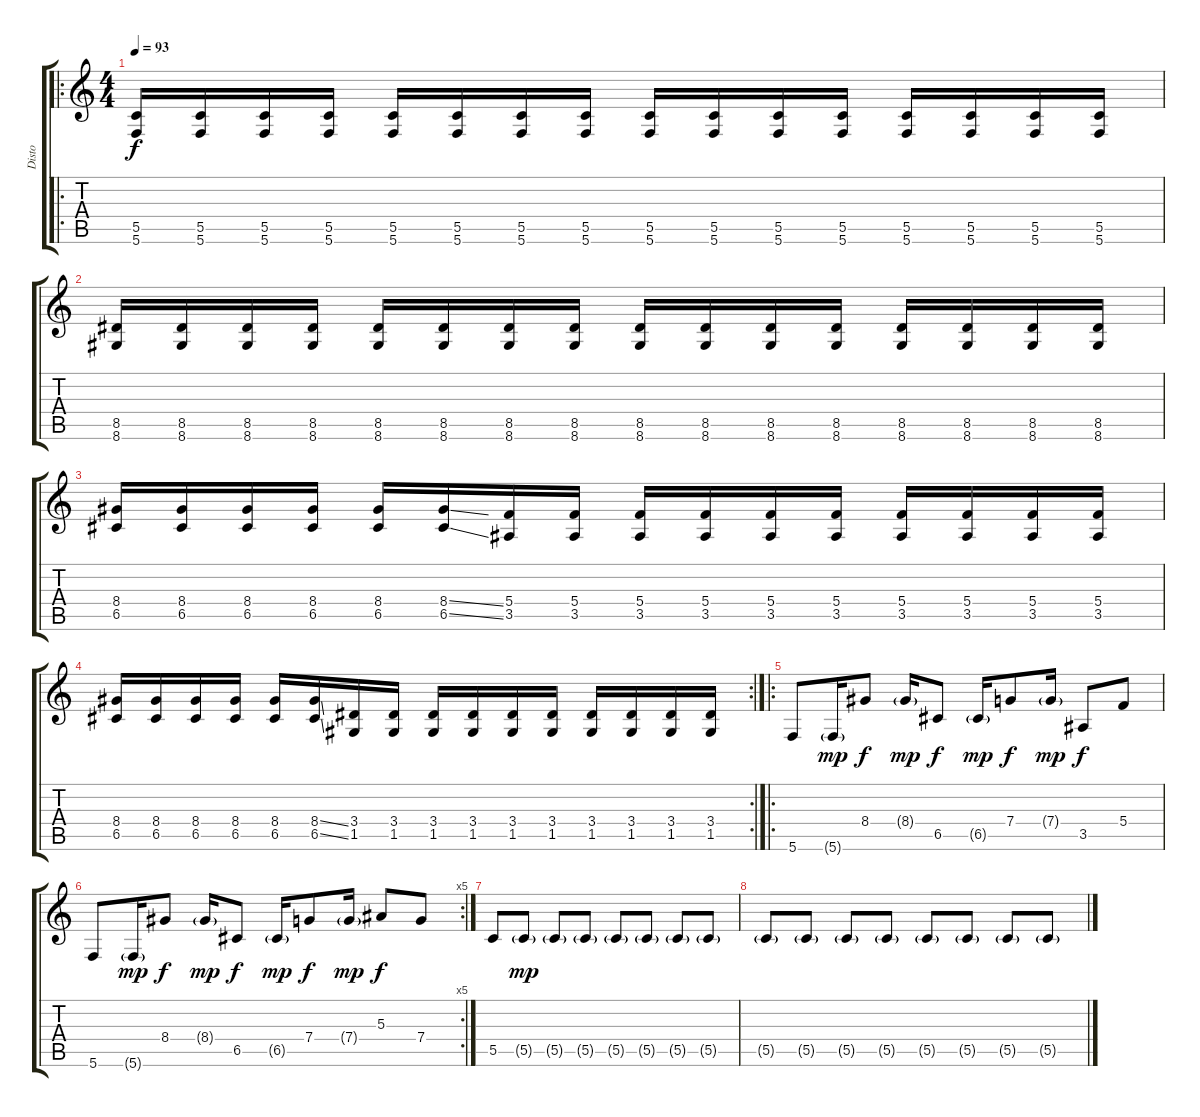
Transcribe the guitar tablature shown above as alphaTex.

\track ("Disto" "Disto") {instrument distortionguitar}
\staff {score tabs}
\tuning (D4 A3 F3 C3 G2 C2) {hide}
\ro
\ts (4 4)
\tempo 93
\clef g2
\ks c
(5.5 5.6).16{dy f} (5.5 5.6).16 (5.5 5.6).16 (5.5 5.6).16 (5.5 5.6).16 (5.5 5.6).16 (5.5 5.6).16 (5.5 5.6).16 (5.5 5.6).16 (5.5 5.6).16 (5.5 5.6).16 (5.5 5.6).16 (5.5 5.6).16 (5.5 5.6).16 (5.5 5.6).16 (5.5 5.6).16 |
(8.5 8.6).16 (8.5 8.6).16 (8.5 8.6).16 (8.5 8.6).16 (8.5 8.6).16 (8.5 8.6).16 (8.5 8.6).16 (8.5 8.6).16 (8.5 8.6).16 (8.5 8.6).16 (8.5 8.6).16 (8.5 8.6).16 (8.5 8.6).16 (8.5 8.6).16 (8.5 8.6).16 (8.5 8.6).16 |
(8.4 6.5).16 (8.4 6.5).16 (8.4 6.5).16 (8.4 6.5).16 (8.4 6.5).16 (8.4{ss} 6.5{ss}).16 (5.4 3.5).16 (5.4 3.5).16 (5.4 3.5).16 (5.4 3.5).16 (5.4 3.5).16 (5.4 3.5).16 (5.4 3.5).16 (5.4 3.5).16 (5.4 3.5).16 (5.4 3.5).16 |
\rc 2
(8.4 6.5).16 (8.4 6.5).16 (8.4 6.5).16 (8.4 6.5).16 (8.4 6.5).16 (8.4{ss} 6.5{ss}).16 (3.4 1.5).16 (3.4 1.5).16 (3.4 1.5).16 (3.4 1.5).16 (3.4 1.5).16 (3.4 1.5).16 (3.4 1.5).16 (3.4 1.5).16 (3.4 1.5).16 (3.4 1.5).16 |
\ro
5.6.8 5.6{g}.16{dy mp} 8.4.8{dy f} 8.4{g}.16{dy mp} 6.5.8{dy f} 6.5{g}.16{dy mp} 7.4.8{dy f} 7.4{g}.16{dy mp} 3.5.8{dy f} 5.4.8 |
\rc 5
5.6.8 5.6{g}.16{dy mp} 8.4.8{dy f} 8.4{g}.16{dy mp} 6.5.8{dy f} 6.5{g}.16{dy mp} 7.4.8{dy f} 7.4{g}.16{dy mp} 5.3.8{dy f} 7.4.8 |
5.5.8 5.5{g}.8{dy mp} 5.5{g}.8 5.5{g}.8 5.5{g}.8 5.5{g}.8 5.5{g}.8 5.5{g}.8 |
5.5{g}.8 5.5{g}.8 5.5{g}.8 5.5{g}.8 5.5{g}.8 5.5{g}.8 5.5{g}.8 5.5{g}.8
